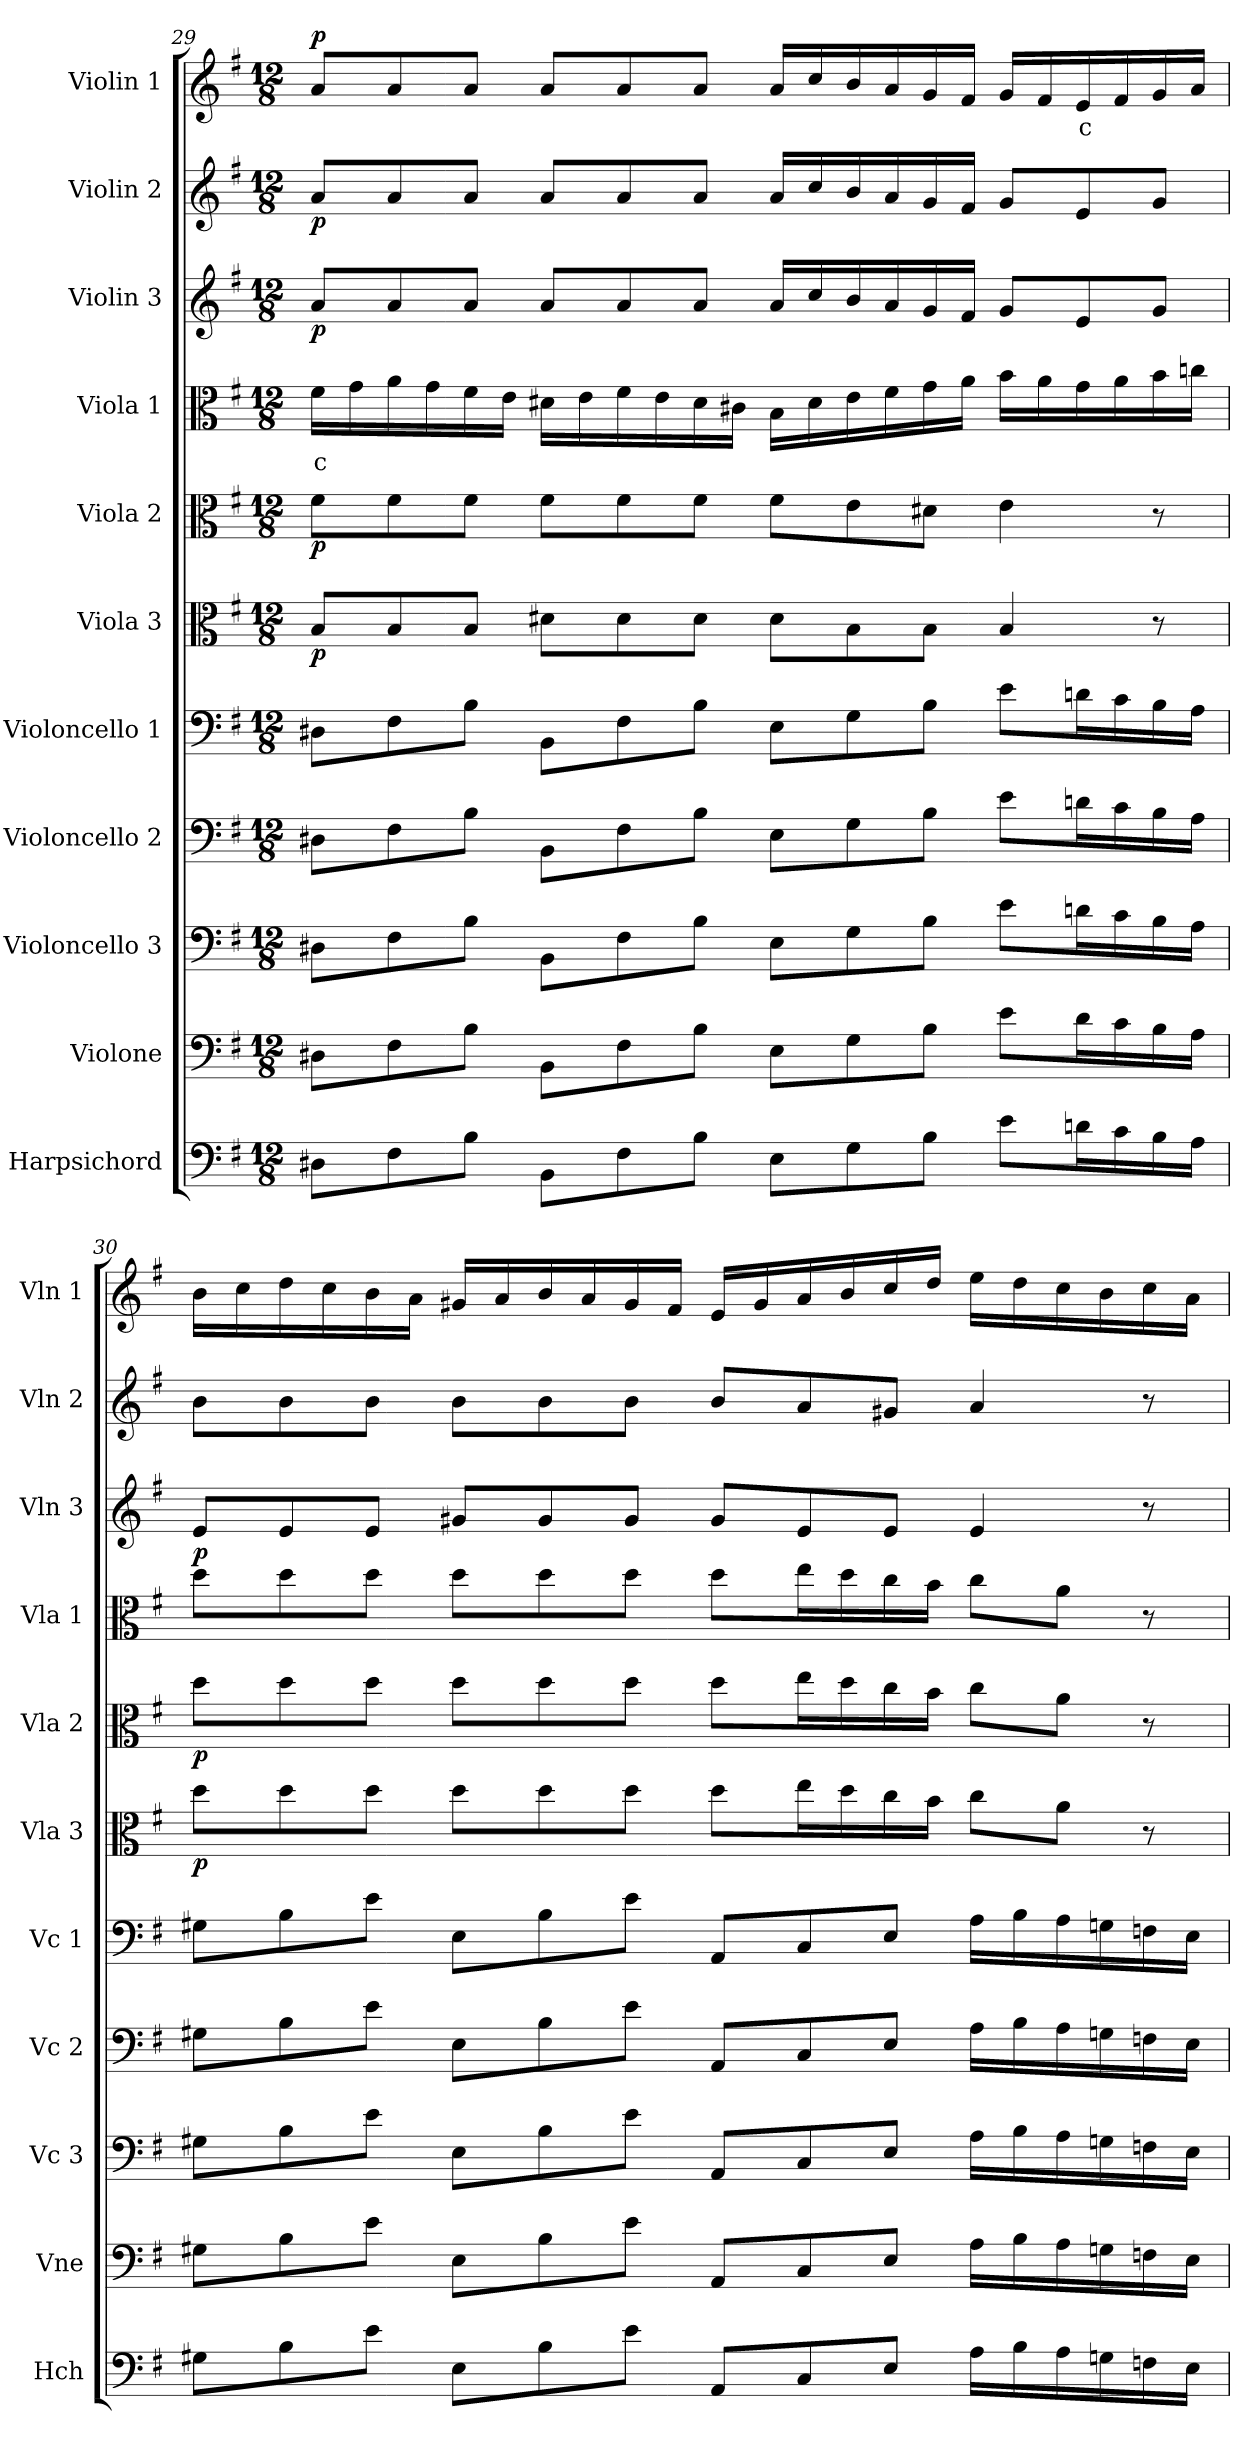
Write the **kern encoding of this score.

**kern	**kern	**kern	**kern	**kern	**kern	**dynam	**kern	**dynam	**kern	**text	**dynam	**kern	**dynam	**kern	**dynam	**kern	**text	**dynam
*part11	*part10	*part9	*part8	*part7	*part6	*part6	*part5	*part5	*part4	*part4	*part4	*part3	*part3	*part2	*part2	*part1	*part1	*part1
*staff11	*staff10	*staff9	*staff8	*staff7	*staff6	*staff6	*staff5	*staff5	*staff4	*staff4	*staff4	*staff3	*staff3	*staff2	*staff2	*staff1	*staff1	*staff1
*I"Harpsichord	*I"Violone	*I"Violoncello 3	*I"Violoncello 2	*I"Violoncello 1	*I"Viola 3	*	*I"Viola 2	*	*I"Viola 1	*	*	*I"Violin 3	*	*I"Violin 2	*	*I"Violin 1	*	*
*I'Hch	*I'Vne	*I'Vc 3	*I'Vc 2	*I'Vc 1	*I'Vla 3	*	*I'Vla 2	*	*I'Vla 1	*	*	*I'Vln 3	*	*I'Vln 2	*	*I'Vln 1	*	*
!!LO:PB:g=z
*clefF4	*clefF4	*clefF4	*clefF4	*clefF4	*clefC3	*	*clefC3	*	*clefC3	*	*	*clefG2	*	*clefG2	*	*clefG2	*	*
*	*ITrd7c12	*	*	*	*	*	*	*	*	*	*	*	*	*	*	*	*	*
*k[f#]	*k[f#]	*k[f#]	*k[f#]	*k[f#]	*k[f#]	*	*k[f#]	*	*k[f#]	*	*	*k[f#]	*	*k[f#]	*	*k[f#]	*	*
*M12/8	*M12/8	*M12/8	*M12/8	*M12/8	*M12/8	*	*M12/8	*	*M12/8	*	*	*M12/8	*	*M12/8	*	*M12/8	*	*
=29	=29	=29	=29	=29	=29	=29	=29	=29	=29	=29	=29	=29	=29	=29	=29	=29	=29	=29
!	!	!	!	!	!	!LO:DY:b	!	!LO:DY:b	!	!LO:LY:b:color=#FF0000	!	!	!LO:DY:b	!	!LO:DY:b	!	!	!LO:DY:b
8D#X\L	8DD#X\L	8D#X\L	8D#X\L	8D#X\L	8B/L	p	8f#\L	p	16f#\LL	c	.	8a/L	p	8a/L	p	8a/L	.	p
.	.	.	.	.	.	.	.	.	16g\	.	.	.	.	.	.	.	.	.
8F#\	8FF#\	8F#\	8F#\	8F#\	8B/	.	8f#\	.	16a\	.	.	8a/	.	8a/	.	8a/	.	.
.	.	.	.	.	.	.	.	.	16g\	.	.	.	.	.	.	.	.	.
8B\J	8BB\J	8B\J	8B\J	8B\J	8B/J	.	8f#\J	.	16f#\	.	.	8a/J	.	8a/J	.	8a/J	.	.
.	.	.	.	.	.	.	.	.	16e\JJ	.	.	.	.	.	.	.	.	.
8BB\L	8BBB\L	8BB\L	8BB\L	8BB\L	8d#X\L	.	8f#\L	.	16d#X\LL	.	.	8a/L	.	8a/L	.	8a/L	.	.
.	.	.	.	.	.	.	.	.	16e\	.	.	.	.	.	.	.	.	.
8F#\	8FF#\	8F#\	8F#\	8F#\	8d#\	.	8f#\	.	16f#\	.	.	8a/	.	8a/	.	8a/	.	.
.	.	.	.	.	.	.	.	.	16e\	.	.	.	.	.	.	.	.	.
8B\J	8BB\J	8B\J	8B\J	8B\J	8d#\J	.	8f#\J	.	16d#\	.	.	8a/J	.	8a/J	.	8a/J	.	.
.	.	.	.	.	.	.	.	.	16c#X\JJ	.	.	.	.	.	.	.	.	.
8E\L	8EE\L	8E\L	8E\L	8E\L	8d#\L	.	8f#\L	.	16B\LL	.	.	16a/LL	.	16a/LL	.	16a/LL	.	.
.	.	.	.	.	.	.	.	.	16d#\	.	.	16cc/	.	16cc/	.	16cc/	.	.
8G\	8GG\	8G\	8G\	8G\	8B\	.	8e\	.	16e\	.	.	16b/	.	16b/	.	16b/	.	.
.	.	.	.	.	.	.	.	.	16f#\	.	.	16a/	.	16a/	.	16a/	.	.
8B\J	8BB\J	8B\J	8B\J	8B\J	8B\J	.	8d#X\J	.	16g\	.	.	16g/	.	16g/	.	16g/	.	.
.	.	.	.	.	.	.	.	.	16a\JJ	.	.	16f#/JJ	.	16f#/JJ	.	16f#/JJ	.	.
!	!	!	!	!	!	!	!	!	!	!	!	!	!	!	!	!	!	!LO:DY:b
!	!	!	!	!	!	!	!	!	!	!	!	!	!	!	!	!	!	!LO:DY:n=1:b
!	!	!	!	!	!	!	!	!	!	!	!	!	!	!	!	!	!	!LO:DY:n=2:b
8e\L	8E\L	8e\L	8e\L	8e\L	4B/	.	4e\	.	16b\LL	.	.	8g/L	.	8g/L	.	16g/LL	.	other-dynamics f other-dynamics
.	.	.	.	.	.	.	.	.	16a\	.	.	.	.	.	.	16f#/	.	.
!	!	!	!	!	!	!	!	!	!	!	!	!	!	!	!	!	!LO:LY:b:color=#FF0000	!
16dn\L	16D\L	16dn\L	16dn\L	16dn\L	.	.	.	.	16g\	.	.	8e/	.	8e/	.	16e/	c	.
16c\	16C\	16c\	16c\	16c\	.	.	.	.	16a\	.	.	.	.	.	.	16f#/	.	.
16B\	16BB\	16B\	16B\	16B\	8r	.	8r	.	16b\	.	.	8g/J	.	8g/J	.	16g/	.	.
16A\JJ	16AA\JJ	16A\JJ	16A\JJ	16A\JJ	.	.	.	.	16ccn\JJ	.	.	.	.	.	.	16a/JJ	.	.
=30	=30	=30	=30	=30	=30	=30	=30	=30	=30	=30	=30	=30	=30	=30	=30	=30	=30	=30
!	!	!	!	!	!	!LO:DY:b	!	!LO:DY:b	!	!	!LO:DY:b	!	!	!	!	!	!	!
8G#X\L	8GG#X\L	8G#X\L	8G#X\L	8G#X\L	8dd\L	p	8dd\L	p	8dd\L	.	p	8e/L	.	8b\L	.	16b\LL	.	.
.	.	.	.	.	.	.	.	.	.	.	.	.	.	.	.	16cc\	.	.
8B\	8BB\	8B\	8B\	8B\	8dd\	.	8dd\	.	8dd\	.	.	8e/	.	8b\	.	16dd\	.	.
.	.	.	.	.	.	.	.	.	.	.	.	.	.	.	.	16cc\	.	.
8e\J	8E\J	8e\J	8e\J	8e\J	8dd\J	.	8dd\J	.	8dd\J	.	.	8e/J	.	8b\J	.	16b\	.	.
.	.	.	.	.	.	.	.	.	.	.	.	.	.	.	.	16a\JJ	.	.
8E\L	8EE\L	8E\L	8E\L	8E\L	8dd\L	.	8dd\L	.	8dd\L	.	.	8g#X/L	.	8b\L	.	16g#X/LL	.	.
.	.	.	.	.	.	.	.	.	.	.	.	.	.	.	.	16a/	.	.
8B\	8BB\	8B\	8B\	8B\	8dd\	.	8dd\	.	8dd\	.	.	8g#/	.	8b\	.	16b/	.	.
.	.	.	.	.	.	.	.	.	.	.	.	.	.	.	.	16a/	.	.
8e\J	8E\J	8e\J	8e\J	8e\J	8dd\J	.	8dd\J	.	8dd\J	.	.	8g#/J	.	8b\J	.	16g#/	.	.
.	.	.	.	.	.	.	.	.	.	.	.	.	.	.	.	16f#/JJ	.	.
8AA/L	8AAA/L	8AA/L	8AA/L	8AA/L	8dd\L	.	8dd\L	.	8dd\L	.	.	8g#/L	.	8b/L	.	16e/LL	.	.
.	.	.	.	.	.	.	.	.	.	.	.	.	.	.	.	16g#/	.	.
8C/	8CC/	8C/	8C/	8C/	16ee\L	.	16ee\L	.	16ee\L	.	.	8e/	.	8a/	.	16a/	.	.
.	.	.	.	.	16dd\	.	16dd\	.	16dd\	.	.	.	.	.	.	16b/	.	.
8E/J	8EE/J	8E/J	8E/J	8E/J	16cc\	.	16cc\	.	16cc\	.	.	8e/J	.	8g#X/J	.	16cc/	.	.
.	.	.	.	.	16b\JJ	.	16b\JJ	.	16b\JJ	.	.	.	.	.	.	16dd/JJ	.	.
16A\LL	16AA\LL	16A\LL	16A\LL	16A\LL	8cc\L	.	8cc\L	.	8cc\L	.	.	4e/	.	4a/	.	16ee\LL	.	.
16B\	16BB\	16B\	16B\	16B\	.	.	.	.	.	.	.	.	.	.	.	16dd\	.	.
16A\	16AA\	16A\	16A\	16A\	8a\J	.	8a\J	.	8a\J	.	.	.	.	.	.	16cc\	.	.
16Gn\	16GGn\	16Gn\	16Gn\	16Gn\	.	.	.	.	.	.	.	.	.	.	.	16b\	.	.
16Fn\	16FFn\	16Fn\	16Fn\	16Fn\	8r	.	8r	.	8r	.	.	8r	.	8r	.	16cc\	.	.
16E\JJ	16EE\JJ	16E\JJ	16E\JJ	16E\JJ	.	.	.	.	.	.	.	.	.	.	.	16a\JJ	.	.
=	=	=	=	=	=	=	=	=	=	=	=	=	=	=	=	=	=	=
*-	*-	*-	*-	*-	*-	*-	*-	*-	*-	*-	*-	*-	*-	*-	*-	*-	*-	*-
